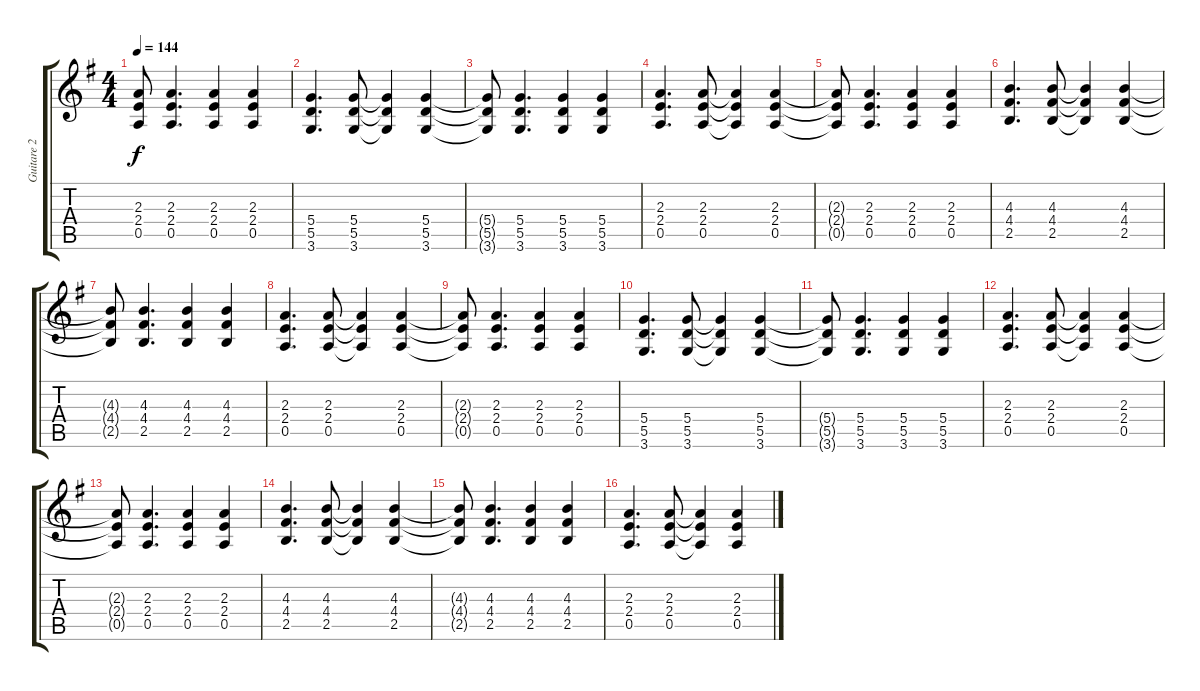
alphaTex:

\track ("Guitare 2 " "Guitare 2 ") {instrument distortionguitar}
\staff {score tabs}
\tuning (E4 B3 G3 D3 A2 E2) {hide}
\ts (4 4)
\tempo 144
\clef g2
\ks g
(2.3{t} 2.4{t} 0.5{t}).8{dy f} (2.3 2.4 0.5).4{d} (2.3 2.4 0.5).4 (2.3 2.4 0.5).4 |
(5.4 5.5 3.6).4{d} (5.4 5.5 3.6).8 (5.4{t} 5.5{t} 3.6{t}).4 (5.4 5.5 3.6).4 |
(5.4{t} 5.5{t} 3.6{t}).8 (5.4 5.5 3.6).4{d} (5.4 5.5 3.6).4 (5.4 5.5 3.6).4 |
(2.3 2.4 0.5).4{d} (2.3 2.4 0.5).8 (2.3{t} 2.4{t} 0.5{t}).4 (2.3 2.4 0.5).4 |
(2.3{t} 2.4{t} 0.5{t}).8 (2.3 2.4 0.5).4{d} (2.3 2.4 0.5).4 (2.3 2.4 0.5).4 |
(4.3 4.4 2.5).4{d} (4.3 4.4 2.5).8 (4.3{t} 4.4{t} 2.5{t}).4 (4.3 4.4 2.5).4 |
(4.3{t} 4.4{t} 2.5{t}).8 (4.3 4.4 2.5).4{d} (4.3 4.4 2.5).4 (4.3 4.4 2.5).4 |
(2.3 2.4 0.5).4{d} (2.3 2.4 0.5).8 (2.3{t} 2.4{t} 0.5{t}).4 (2.3 2.4 0.5).4 |
(2.3{t} 2.4{t} 0.5{t}).8 (2.3 2.4 0.5).4{d} (2.3 2.4 0.5).4 (2.3 2.4 0.5).4 |
(5.4 5.5 3.6).4{d} (5.4 5.5 3.6).8 (5.4{t} 5.5{t} 3.6{t}).4 (5.4 5.5 3.6).4 |
(5.4{t} 5.5{t} 3.6{t}).8 (5.4 5.5 3.6).4{d} (5.4 5.5 3.6).4 (5.4 5.5 3.6).4 |
(2.3 2.4 0.5).4{d} (2.3 2.4 0.5).8 (2.3{t} 2.4{t} 0.5{t}).4 (2.3 2.4 0.5).4 |
(2.3{t} 2.4{t} 0.5{t}).8 (2.3 2.4 0.5).4{d} (2.3 2.4 0.5).4 (2.3 2.4 0.5).4 |
(4.3 4.4 2.5).4{d} (4.3 4.4 2.5).8 (4.3{t} 4.4{t} 2.5{t}).4 (4.3 4.4 2.5).4 |
(4.3{t} 4.4{t} 2.5{t}).8 (4.3 4.4 2.5).4{d} (4.3 4.4 2.5).4 (4.3 4.4 2.5).4 |
(2.3 2.4 0.5).4{d} (2.3 2.4 0.5).8 (2.3{t} 2.4{t} 0.5{t}).4 (2.3 2.4 0.5).4
